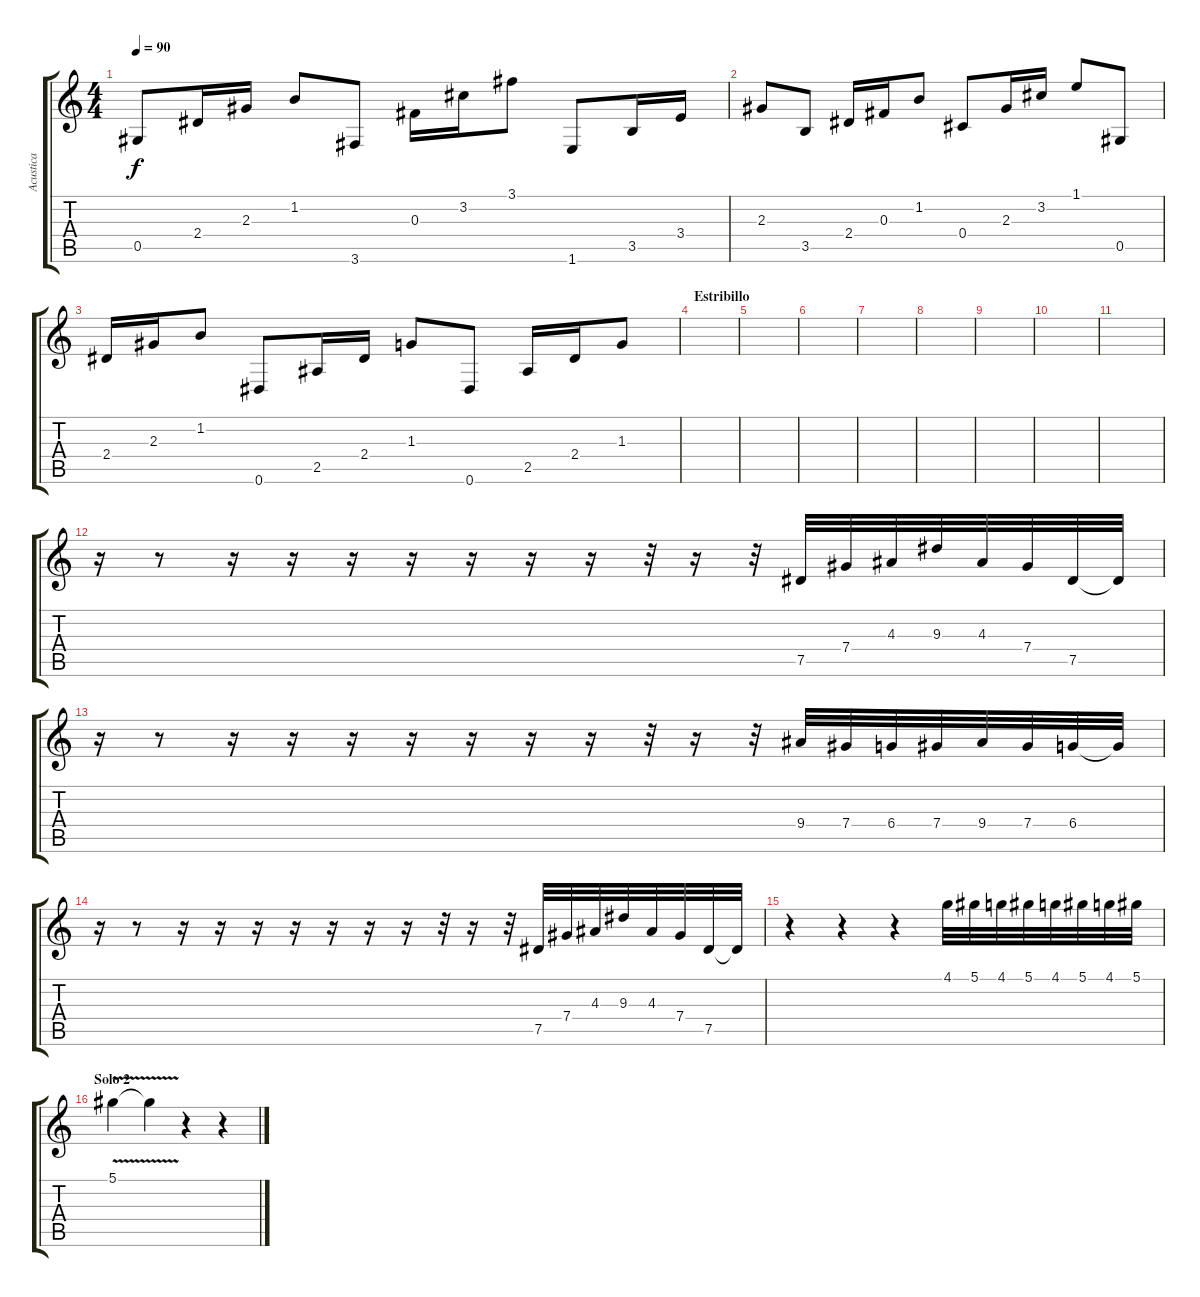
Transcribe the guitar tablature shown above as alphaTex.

\track ("Acustica" "Acustica") {instrument acousticguitarsteel}
\staff {score tabs}
\tuning (Eb4 Bb3 Gb3 Db3 Ab2 Eb2) {hide}
\ts (4 4)
\tempo 90
\clef g2
\ks c
0.5.8{dy f} 2.4.16 2.3.16 1.2.8 3.6.8 0.3.16 3.2.16 3.1.8 1.6.8 3.5.16 3.4.16 |
2.3.8 3.5.8 2.4.16 0.3.16 1.2.8 0.4.8 2.3.16 3.2.16 1.1.8 0.5.8 |
2.4.16 2.3.16 1.2.8 0.6.8 2.5.16 2.4.16 1.3.8 0.6.8 2.5.16 2.4.16 1.3.8 |
\section ("" "Estribillo")
|
|
|
|
|
|
|
|
r.16{balance 0 instrument overdrivenguitar} r.8 r.16 r.16 r.16 r.16 r.16 r.16 r.16 r.32 r.16 r.32 7.5.32 7.4.32 4.3.32 9.3.32 4.3.32 7.4.32 7.5.32 7.5{t}.32 |
r.16 r.8 r.16 r.16 r.16 r.16 r.16 r.16 r.16 r.32 r.16 r.32 9.4.32 7.4.32 6.4.32 7.4.32 9.4.32 7.4.32 6.4.32 6.4{t}.32 |
r.16 r.8 r.16 r.16 r.16 r.16 r.16 r.16 r.16 r.32 r.16 r.32 7.5.32 7.4.32 4.3.32 9.3.32 4.3.32 7.4.32 7.5.32 7.5{t}.32 |
r.4 r.4 r.4 4.1.32 5.1.32 4.1.32 5.1.32 4.1.32 5.1.32 4.1.32 5.1.32 |
\section ("" "Solo 2")
5.1{v}.4 5.1{t}.4 r.4 r.4
